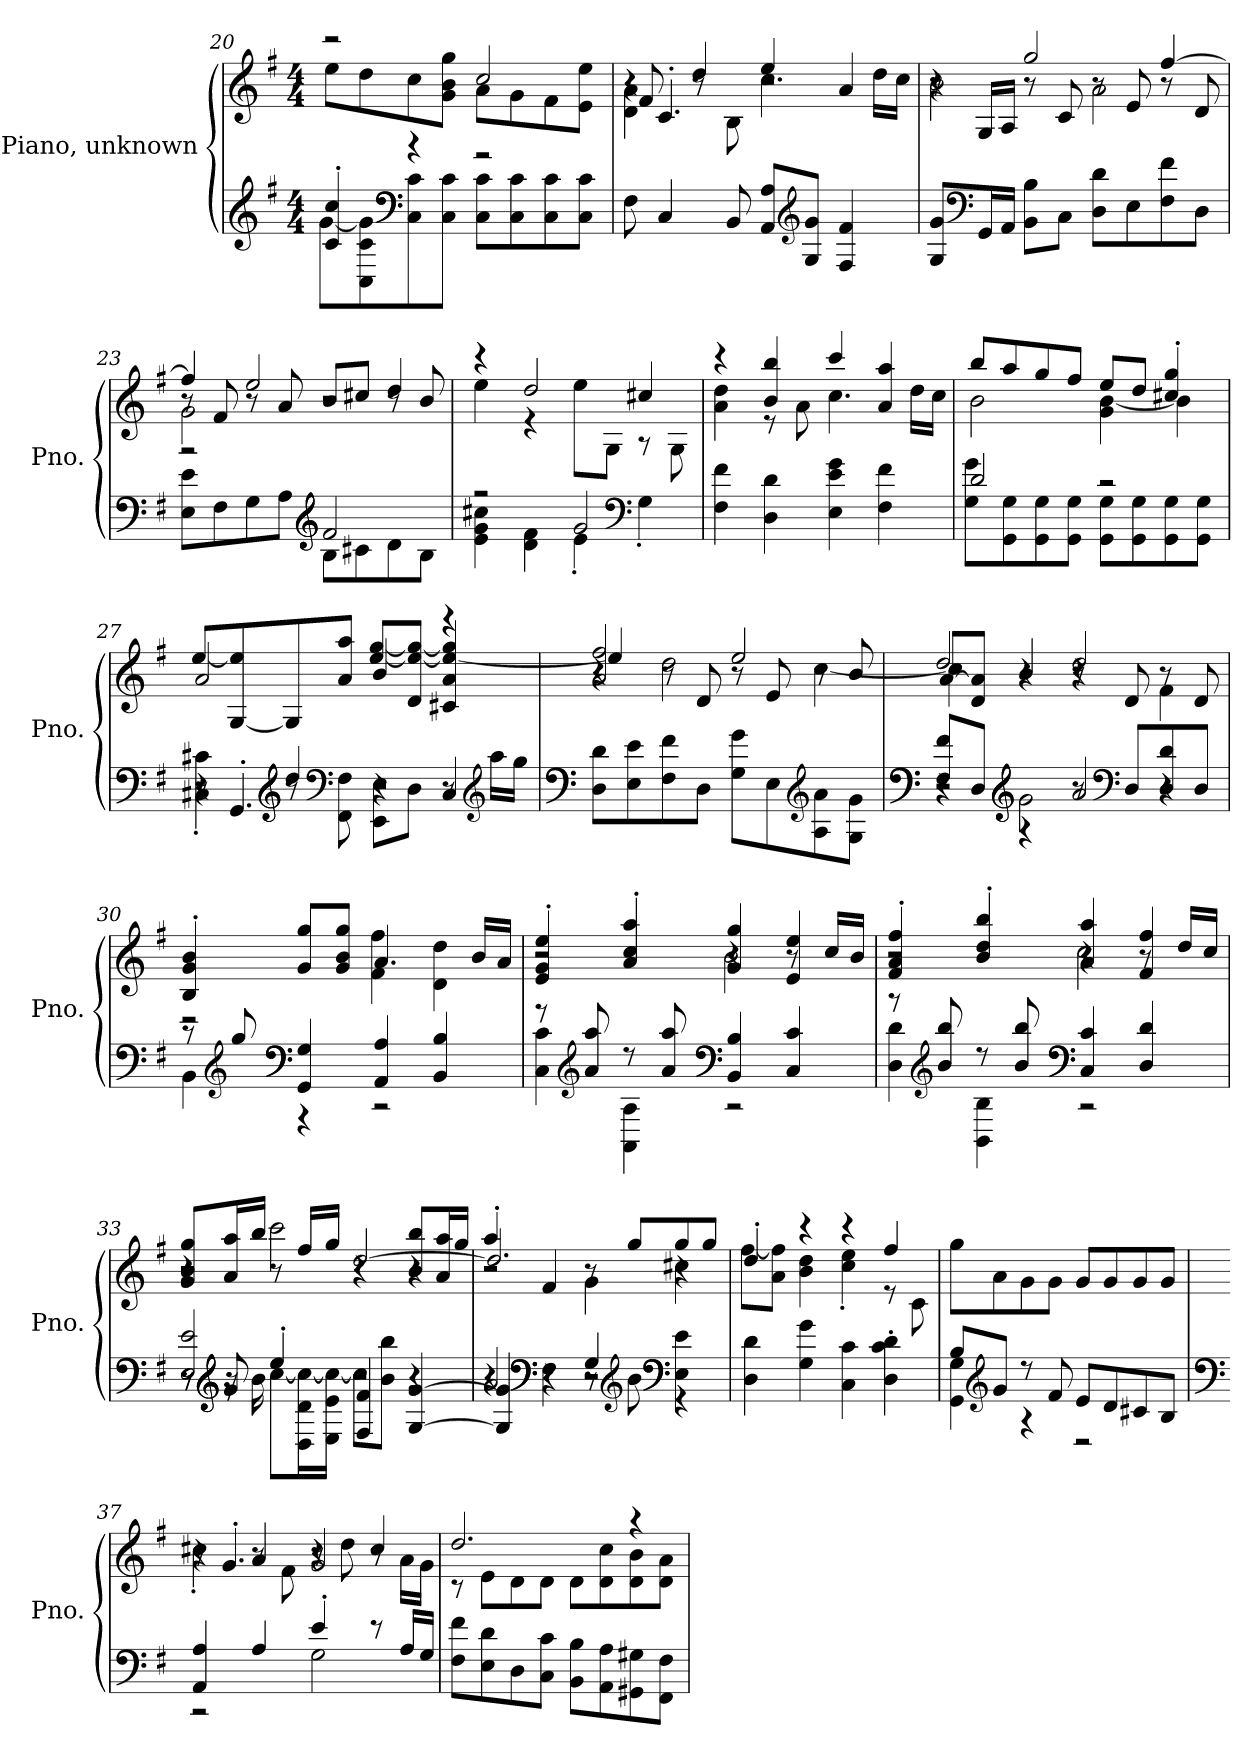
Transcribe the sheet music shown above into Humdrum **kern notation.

**kern	**kern
*part1	*part1
*staff2	*staff1
*I"Piano, unknown	*
*I'Pno.	*
*clefG2	*clefG2
*k[f#]	*k[f#]
*M4/4	*M4/4
=20	=20
*^	*^
4c/' 4cc/'	[8g\L	2r	8ee\L
.	8C\ 8c\ 8g\]	.	8dd\
*clefF4	*	*	*
4r	8C\ 8c\	.	8cc\
.	8C\ 8c\J	.	8g\ 8b\ 8gg\J
2r	8C\ 8c\L	2cc/	8a\L
.	8C\ 8c\	.	8g\
.	8C\ 8c\	.	8f#\
.	8C\ 8c\J	.	8e\ 8ee\J
*v	*v	*	*
!!LO:LB:g=z
=21	=21	=21
*	*	*^
8F#\	4r	4d\ 4a\	8f#/
4C/	.	.	4.c'/
.	4dd/	8r	.
8BB/	.	8B\	.
8AA/ 8A/L	4ee/	4.cc\	2r
*clefG2	*	*	*
8G/ 8g/J	.	.	.
4F#/ 4f#/	4a/	.	.
.	.	16dd\LL	.
.	.	16cc\JJ	.
=22	=22	=22	=22
8G/ 8g/L	4r	2b\	8r
*clefF4	*	*	*
16GG/L	.	.	16G/LL
16AA/JJ	.	.	16A/JJ
8BB\ 8B\L	2gg/	.	8r
8C\J	.	.	8c/
8D\ 8d\L	.	2a\	8r
8E\	.	.	8e/
8F#\ 8f#\	[4ff#/	.	8r
8D\J	.	.	8d/
=23	=23	=23	=23
*^	*	*	*
2r	8E\ 8e\L	4ff#/]	2g\	8r
.	8F#\	.	.	8f#/
.	8G\	2ee/	.	8r
.	8A\J	.	.	8a/
*clefG2	*	*	*	*
2f#/	8B\L	.	2r	8b/L
.	8c#X\	.	.	8cc#X/J
.	8d\	4dd/	.	8r
.	8B\J	.	.	8b/
*	*	*	*v	*v
!!LO:PB:g=z
=24	=24	=24	=24
2r	4e\ 4g\ 4cc#X\	4r	4ee\
.	4d\ 4f#\	2dd/	4r
2g/	4e'\	.	8ee\L
.	.	.	8G\J
*clefF4	*	*	*
.	4G'\	4cc#X/	8r
.	.	.	8G\
*v	*v	*	*
=25	=25	=25
4F#\ 4f#\	4r	4a\ 4dd\
4D\ 4d\	4b/ 4bb/	8r
.	.	8a\
4E\ 4e\ 4g\	4ccc/	4.cc\
4F#\ 4f#\	4a/ 4aa/	.
.	.	16dd\LL
.	.	16cc\JJ
=26	=26	=26
*^	*	*
2d/	8G\ 8g\L	8bb/L	2b\
.	8GG\ 8G\	8aa/	.
.	8GG\ 8G\	8gg/	.
.	8GG\ 8G\J	8ff#/J	.
2r	8GG\ 8G\L	8ee/L	4g\ [4b\
.	8GG\ 8G\	8dd/J	.
.	8GG\ 8G\	4cc#X/' 4gg/'	4b\]
.	8GG\ 8G\J	.	.
=27	=27	=27	=27
*	*^	*	*
4r	4C#X\' 4c#X\'	8r	2a/	[8ee/L
.	.	4.GG'/	.	[8G/ 8ee/]
*clefG2	*	*	*	*
4dd/	8r	.	.	8G/]
*clefF4	*	*	*	*
.	8FF#\ 8F#\	.	.	8a/ 8aa/J
2r	8EE\ 8E\L	4r	4b/	[8ee/ [8gg/L
.	8D\J	.	.	8d/ 8ee/_ 8gg/_J
.	8r	4C#/	4r	4c#X/ 4a/ 4ee/_ 4gg/]
*clefG2	*	*	*	*
.	16aa\LL	.	.	.
.	16gg\JJ	.	.	.
*v	*v	*v	*	*
*	*v	*v
!!LO:LB:g=z
=28	=28
*clefF4	*
*	*^
*	*	*^
8D\ 8d\L	2a/ 2ff#/	4r	4ee/]
8E\ 8e\	.	.	.
8F#\ 8f#\	.	2dd\	8r
8D\J	.	.	8d/
8G\ 8g\L	2ee/	.	8r
8E\	.	.	8e/
*clefG2	*	*	*
8A\ 8a\	.	[4cc\	8r
8G\ 8g\J	.	.	8b/
=29	=29	=29	=29
*clefF4	*	*	*
*^	*	*	*
*	*^	*	*	*
2r	4r	8F#/ 8f#/L	2dd/	4cc\]	[8a/L
.	.	8D/J	.	.	8d/ 8a/]J
*clefG2	*	*	*	*	*
.	2g\	4r	.	4r	4b/
2a/	.	8r	2dd/	4r	8r
*clefF4	*	*	*	*	*
.	.	8D/L	.	.	8d/
.	4r	8D/ 8d/	.	4f#\	8r
.	.	8D/J	.	.	8d/
*	*v	*v	*	*	*
*	*	*	*v	*v
=30	=30	=30	=30
8r	4BB\	4B/' 4g/' 4b/'	2r
*clefG2	*	*	*
8gg/	.	.	.
*clefF4	*	*	*
4GG/ 4G/	4r	8g/ 8gg/L	.
.	.	8g/ 8b/ 8gg/J	.
4AA/ 4A/	2r	4.a/	4f#\ 4ff#\
4BB/ 4B/	.	.	4d\ 4dd\
.	.	16b/LL	.
.	.	16a/JJ	.
!!LO:LB:g=z
=31	=31	=31	=31
*	*	*	*^
8r	4C\ 4c\	4e/' 4g/' 4ee/'	2r	2r
*clefG2	*	*	*	*
8a/ 8aa/	.	.	.	.
8r	4AA\ 4A\	4a/' 4cc/' 4aa/'	.	.
8a/ 8aa/	.	.	.	.
*clefF4	*	*	*	*
4BB/ 4B/	2r	4g/ 4gg/	2b\	4r
4C/ 4c/	.	8r	.	4e/ 4ee/
.	.	16cc/LL	.	.
.	.	16b/JJ	.	.
=32	=32	=32	=32	=32
8r	4D\ 4d\	4f#/' 4a/' 4ff#/'	2r	2r
*clefG2	*	*	*	*
8b/ 8bb/	.	.	.	.
8r	4BB\ 4B\	4b/' 4dd/' 4bb/'	.	.
8b/ 8bb/	.	.	.	.
*clefF4	*	*	*	*
4C/ 4c/	2r	4a/ 4aa/	2cc\	4r
4D/ 4d/	.	8r	.	4f#/ 4ff#/
.	.	16dd/LL	.	.
.	.	16cc/JJ	.	.
=33	=33	=33	=33	=33
*	*^	*	*	*
8r	8r	2E/ 2e/	8g/ 8b/ 8gg/L	4r	2r
*clefG2	*	*	*	*	*
8g/	16r	.	16a/ 16aa/L	.	.
.	16b\	.	16bb/JJ	.	.
4ee'/	[8cc\L	.	8r	2ccc\	.
.	16D\ 16d\ 16cc\_L	.	16ff#/LL	.	.
.	16E\ 16e\ 16cc\_JJ	.	16gg/JJ	.	.
2r	8cc\L]	4F#/ 4f#/	4r	.	[2dd/
.	8b\ 8bb\J	.	.	.	.
.	4r	[4G/ [4g/	8b/ 8bb/L	4r	.
.	.	.	16a/ 16aa/L	.	.
.	.	.	16gg/JJ	.	.
!!LO:LB:g=z	!!	!!
=34	=34	=34	=34	=34	=34
2a/	4r	4G/] 4g/]	4aa'/	2r	2.dd/]
*clefF4	*	*	*	*	*
.	4F#\	4r	4f#/	.	.
2r	8r	4G/	8r	4g\	.
*clefG2	*	*	*	*	*
.	8b\	.	8gg/L	.	.
*clefF4	*	*	*	*	*
.	4E\ 4e\	4r	8gg/	4cc#X\	4r
.	.	.	8gg/J	.	.
*v	*v	*v	*	*	*
*	*	*v	*v
=35	=35	=35
4D\ 4d\	4dd'/	[8ff#\L
.	.	8a\ 8ff#\]J
4G\ 4g\	4r	4b\ 4dd\
4C\ 4c\	4r	4cc\' 4ee\'
4D\' 4c\' 4d\'	4ff#/	8r
.	.	8c\
*	*v	*v
=36	=36
*^	*
8B/L	4GG\ 4G\	8gg\L
*clefG2	*	*
8g/J	.	8a\
8r	4r	8g\
8f#/	.	8g\J
8e/L	2r	8g/L
8d/	.	8g/
8c#X/	.	8g/
8B/J	.	8g/J
=37	=37	=37
*clefF4	*	*
*	*	*^
*	*	*	*^
4AA/ 4A/	2r	4r	4cc#X'\	8r
.	.	.	.	4.g'/
4A/	.	4a/	8r	.
.	.	.	8f#\	.
4e'/	2G\	4r	8r	2g/
.	.	.	8dd\	.
8r	.	4cc#/	8r	.
16A/LL	.	.	16a\LL	.
16G/JJ	.	.	16g\JJ	.
*v	*v	*	*	*
*	*	*v	*v
!!LO:LB:g=z
=38	=38	=38
8F#\ 8f#\L	2.dd/	8r
8E\ 8d\	.	8e\L
8D\	.	8d\
8C\ 8c\J	.	8d\J
8BB\ 8B\L	.	8d\L
8AA\ 8A\	.	8d\ 8cc\
8GG#X\ 8G#X\	4r	8d\ 8b\
8FF#\ 8F#\J	.	8d\ 8a\J
*	*v	*v
=	=
*-	*-
